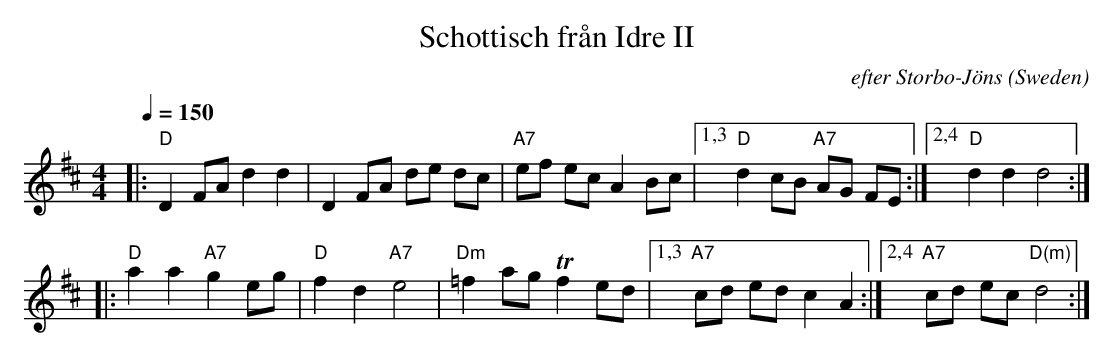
X:1
T:Schottisch fr\aan Idre II
C:efter Storbo-J\"ons
O:Sweden
M:4/4
L:1/8
Q:1/4=150
K: D
|: "D"D2 FA d2 d2 | D2 FA de dc | "A7"ef ec A2 Bc |1,3 "D"d2 cB "A7"AG FE :|2,4 "D"d2 d2 d4 :|
|: "D"a2 a2 "A7"g2 eg | "D"f2 d2 "A7"e4 | "Dm"=f2 ag Tf2 ed |1,3 "A7"cd ed c2 A2 :|2,4 "A7"cd ec "D(m)"d4 :|
